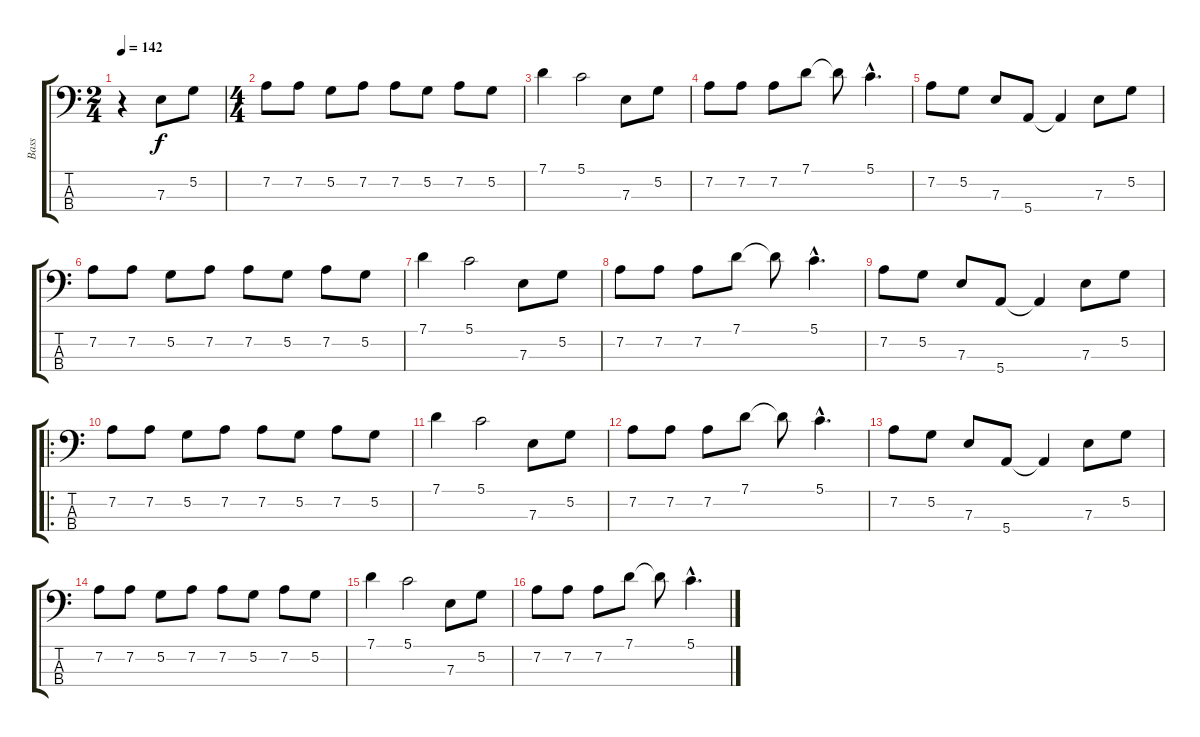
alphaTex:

\track ("Bass" "Bass") {instrument electricbasspick}
\staff {score tabs}
\tuning (G2 D2 A1 E1) {hide}
\ts (2 4)
\tempo 142
\clef f4
\ks c
r.4{dy f instrument electricbasspick} 7.3.8 5.2.8 |
\ts (4 4)
7.2.8 7.2.8 5.2.8 7.2.8 7.2.8 5.2.8 7.2.8 5.2.8 |
7.1.4 5.1.2 7.3.8 5.2.8 |
7.2.8 7.2.8 7.2.8 7.1.8 7.1{t}.8 5.1{hac}.4{d} |
7.2.8 5.2.8 7.3.8 5.4.8 5.4{t}.4 7.3.8 5.2.8 |
7.2.8 7.2.8 5.2.8 7.2.8 7.2.8 5.2.8 7.2.8 5.2.8 |
7.1.4 5.1.2 7.3.8 5.2.8 |
7.2.8 7.2.8 7.2.8 7.1.8 7.1{t}.8 5.1{hac}.4{d} |
7.2.8 5.2.8 7.3.8 5.4.8 5.4{t}.4 7.3.8 5.2.8 |
\ro
7.2.8 7.2.8 5.2.8 7.2.8 7.2.8 5.2.8 7.2.8 5.2.8 |
7.1.4 5.1.2 7.3.8 5.2.8 |
7.2.8 7.2.8 7.2.8 7.1.8 7.1{t}.8 5.1{hac}.4{d} |
7.2.8 5.2.8 7.3.8 5.4.8 5.4{t}.4 7.3.8 5.2.8 |
7.2.8 7.2.8 5.2.8 7.2.8 7.2.8 5.2.8 7.2.8 5.2.8 |
7.1.4 5.1.2 7.3.8 5.2.8 |
7.2.8 7.2.8 7.2.8 7.1.8 7.1{t}.8 5.1{hac}.4{d}
